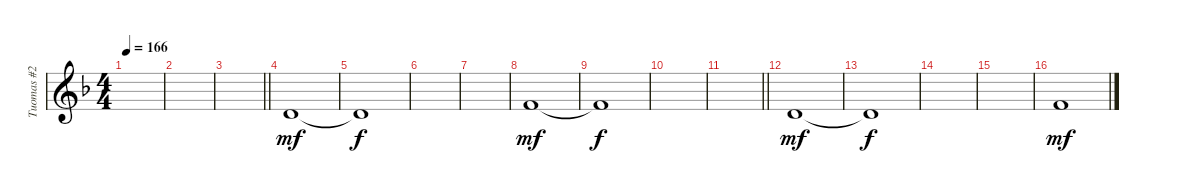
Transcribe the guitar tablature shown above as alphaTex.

\track ("Tuomas #2" "Tuomas #2") {instrument tremolostrings}
\staff {score}
\tuning (E4 B3 G3 D3 A2 E2 B1) {hide}
\ts (4 4)
\tempo 166
\clef g2
\ks f
|
|
\barLineRight lightlight
|
\section ("" "")
12.4.1{dy mf} |
12.4{t}.1{dy f} |
|
|
15.4.1{dy mf} |
15.4{t}.1{dy f} |
|
\barLineRight lightlight
|
\section ("" "")
12.4.1{dy mf} |
12.4{t}.1{dy f} |
|
|
15.4.1{dy mf}
